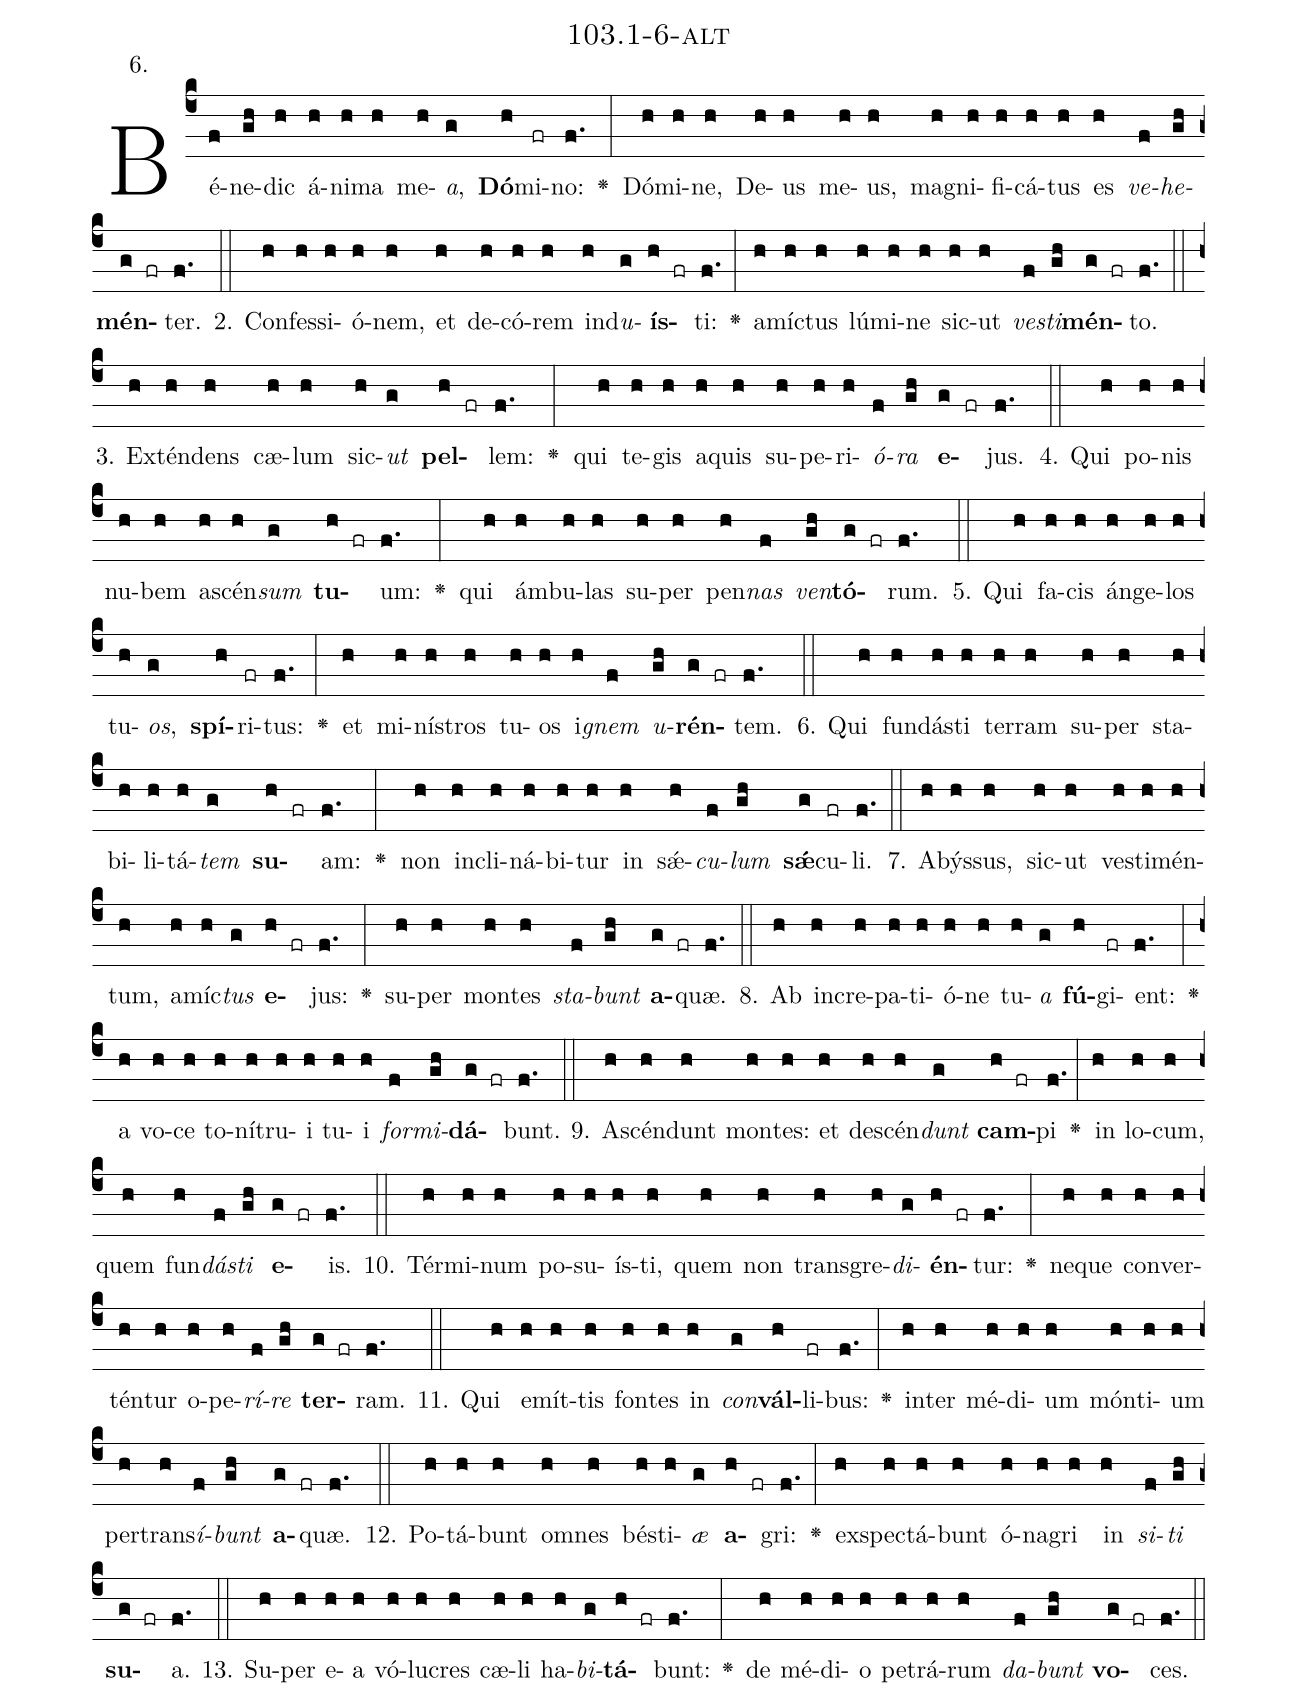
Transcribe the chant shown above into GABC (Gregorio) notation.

name: 103.1-6-alt;
annotation: 6.;
%%
(c4)Bé(f)ne(gh)dic(h) á(h)ni(h)ma(h) me(h)<i>a</i>,(g) <b>Dó</b>(h)mi(fr)no:(f.) <v>\greheightstar</v>(:) Dó(h)mi(h)ne,(h) De(h)us(h) me(h)us,(h) ma(h)gni(h)fi(h)cá(h)tus(h) es(h) <i>ve</i>(f)<i>he</i>(gh)<b>mén</b>(g fr)ter.(f.) (::)
2. Con(h)fes(h)si(h)ó(h)nem,(h) et(h) de(h)có(h)rem(h) ind(h)<i>u</i>(g)<b>ís</b>(h fr)ti:(f.) <v>\greheightstar</v>(:) a(h)míc(h)tus(h) lú(h)mi(h)ne(h) sic(h)ut(h) <i>ves</i>(f)<i>ti</i>(gh)<b>mén</b>(g fr)to.(f.) (::)
3. Ex(h)tén(h)dens(h) cæ(h)lum(h) sic(h)<i>ut</i>(g) <b>pel</b>(h fr)lem:(f.) <v>\greheightstar</v>(:) qui(h) te(h)gis(h) a(h)quis(h) su(h)pe(h)ri(h)<i>ó</i>(f)<i>ra</i>(gh) <b>e</b>(g fr)jus.(f.) (::)
4. Qui(h) po(h)nis(h) nu(h)bem(h) a(h)scén(h)<i>sum</i>(g) <b>tu</b>(h fr)um:(f.) <v>\greheightstar</v>(:) qui(h) ám(h)bu(h)las(h) su(h)per(h) pen(h)<i>nas</i>(f) <i>ven</i>(gh)<b>tó</b>(g fr)rum.(f.) (::)
5. Qui(h) fa(h)cis(h) án(h)ge(h)los(h) tu(h)<i>os</i>,(g) <b>spí</b>(h)ri(fr)tus:(f.) <v>\greheightstar</v>(:) et(h) mi(h)nís(h)tros(h) tu(h)os(h) i(h)<i>gnem</i>(f) <i>u</i>(gh)<b>rén</b>(g fr)tem.(f.) (::)
6. Qui(h) fun(h)dás(h)ti(h) ter(h)ram(h) su(h)per(h) sta(h)bi(h)li(h)tá(h)<i>tem</i>(g) <b>su</b>(h fr)am:(f.) <v>\greheightstar</v>(:) non(h) in(h)cli(h)ná(h)bi(h)tur(h) in(h) sǽ(h)<i>cu</i>(f)<i>lum</i>(gh) <b>sǽ</b>(g)cu(fr)li.(f.) (::)
7. A(h)býs(h)sus,(h) sic(h)ut(h) ves(h)ti(h)mén(h)tum,(h) a(h)míc(h)<i>tus</i>(g) <b>e</b>(h fr)jus:(f.) <v>\greheightstar</v>(:) su(h)per(h) mon(h)tes(h) <i>sta</i>(f)<i>bunt</i>(gh) <b>a</b>(g fr)quæ.(f.) (::)
8. Ab(h) in(h)cre(h)pa(h)ti(h)ó(h)ne(h) tu(h)<i>a</i>(g) <b>fú</b>(h)gi(fr)ent:(f.) <v>\greheightstar</v>(:) a(h) vo(h)ce(h) to(h)ní(h)tru(h)i(h) tu(h)i(h) <i>for</i>(f)<i>mi</i>(gh)<b>dá</b>(g fr)bunt.(f.) (::)
9. A(h)scén(h)dunt(h) mon(h)tes:(h) et(h) de(h)scén(h)<i>dunt</i>(g) <b>cam</b>(h fr)pi(f.) <v>\greheightstar</v>(:) in(h) lo(h)cum,(h) quem(h) fun(h)<i>dás</i>(f)<i>ti</i>(gh) <b>e</b>(g fr)is.(f.) (::)
10. Tér(h)mi(h)num(h) po(h)su(h)ís(h)ti,(h) quem(h) non(h) trans(h)gre(h)<i>di</i>(g)<b>én</b>(h fr)tur:(f.) <v>\greheightstar</v>(:) ne(h)que(h) con(h)ver(h)tén(h)tur(h) o(h)pe(h)<i>rí</i>(f)<i>re</i>(gh) <b>ter</b>(g fr)ram.(f.) (::)
11. Qui(h) e(h)mít(h)tis(h) fon(h)tes(h) in(h) <i>con</i>(g)<b>vál</b>(h)li(fr)bus:(f.) <v>\greheightstar</v>(:) in(h)ter(h) mé(h)di(h)um(h) món(h)ti(h)um(h) per(h)trans(h)<i>í</i>(f)<i>bunt</i>(gh) <b>a</b>(g fr)quæ.(f.) (::)
12. Po(h)tá(h)bunt(h) om(h)nes(h) bés(h)ti(h)<i>æ</i>(g) <b>a</b>(h fr)gri:(f.) <v>\greheightstar</v>(:) ex(h)spec(h)tá(h)bunt(h) ó(h)na(h)gri(h) in(h) <i>si</i>(f)<i>ti</i>(gh) <b>su</b>(g fr)a.(f.) (::)
13. Su(h)per(h) e(h)a(h) vó(h)lu(h)cres(h) cæ(h)li(h) ha(h)<i>bi</i>(g)<b>tá</b>(h fr)bunt:(f.) <v>\greheightstar</v>(:) de(h) mé(h)di(h)o(h) pe(h)trá(h)rum(h) <i>da</i>(f)<i>bunt</i>(gh) <b>vo</b>(g fr)ces.(f.) (::)
